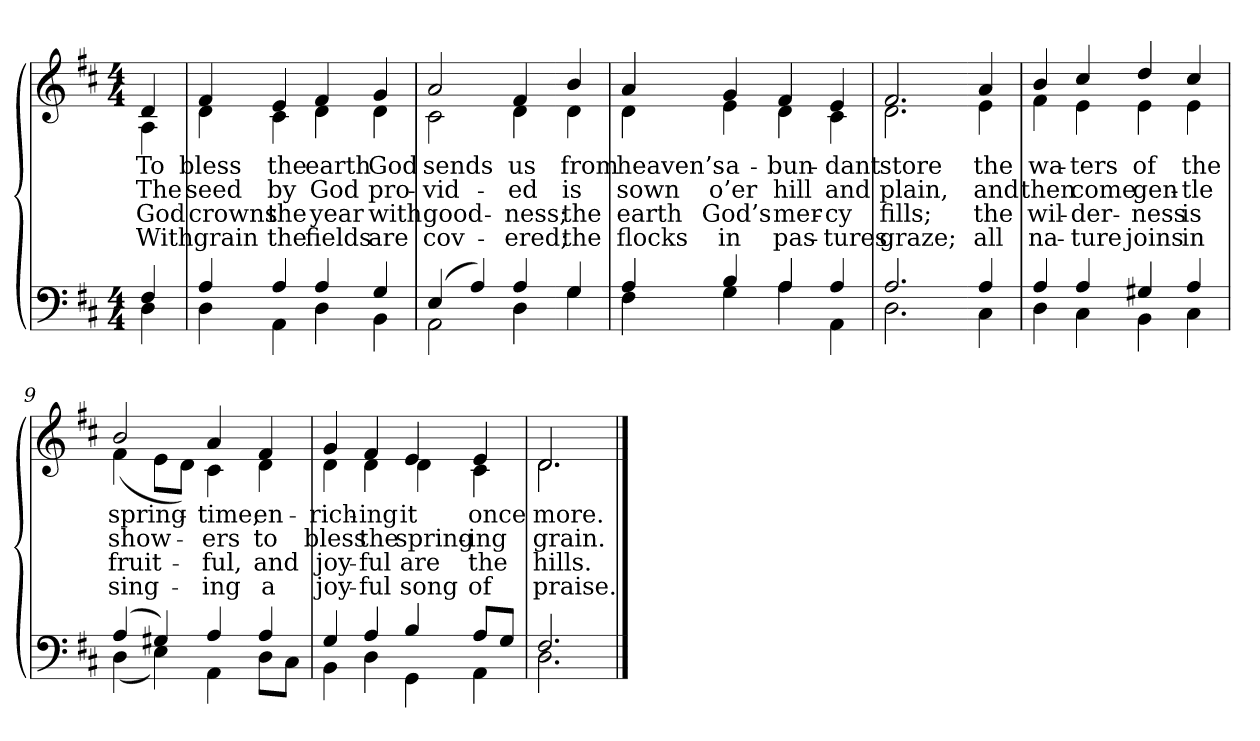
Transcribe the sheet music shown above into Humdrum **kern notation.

**kern	**kern	**text	**text	**text	**text
*part2	*part1	*part1	*part1	*part1	*part1
*staff2	*staff1	*staff1	*staff1	*staff1	*staff1
*clefF4	*clefG2	*	*	*	*
*k[f#c#]	*k[f#c#]	*	*	*	*
*M4/4	*M4/4	*	*	*	*
=1	=1	=1	=1	=1	=1
*^	*	*	*	*	*
!	!	!LO:TX:b:i:t=Verse	!	!	!	!
!	!	!	!LO:LY:b	!LO:LY:b	!LO:LY:b	!LO:LY:b
*	*	*^	*	*	*	*
4F#/	4D\	4d/	4A\	To	The	God	With
=2	=2	=2	=2	=2	=2	=2	=2
!	!	!	!	!LO:LY:b	!LO:LY:b	!LO:LY:b	!LO:LY:b
4A/	4D\	4f#/	4d\	bless	seed	crowns	grain
!	!	!	!	!LO:LY:b	!LO:LY:b	!LO:LY:b	!LO:LY:b
4A/	4AA\	4e/	4c#\	the	by	the	the
!	!	!	!	!LO:LY:b	!LO:LY:b	!LO:LY:b	!LO:LY:b
4A/	4D\	4f#/	4d\	earth	God	year	fields
!	!	!	!	!LO:LY:b	!LO:LY:b	!LO:LY:b	!LO:LY:b
4G/	4BB\	4g/	4d\	God	pro-	with	are
=3	=3	=3	=3	=3	=3	=3	=3
!	!	!	!	!LO:LY:b	!LO:LY:b	!LO:LY:b	!LO:LY:b
(>4E/	2AA\	2a/	2c#\	sends	-vid-	good-	cov-
4A/)	.	.	.	.	.	.	.
!	!	!	!	!LO:LY:b	!LO:LY:b	!LO:LY:b	!LO:LY:b
4A/	4D\	4f#/	4d\	us	-ed	-ness;	-ered;
!!LO:LB:g=z	!!
=4-	=4-	=4-	=4-	=4-	=4-	=4-	=4-
!	!	!	!	!LO:LY:b	!LO:LY:b	!LO:LY:b	!LO:LY:b
4G/	4G\	4b/	4d\	from	is	the	the
=5	=5	=5	=5	=5	=5	=5	=5
!	!	!	!	!LO:LY:b	!LO:LY:b	!LO:LY:b	!LO:LY:b
4A/	4F#\	4a/	4d\	heaven’s	sown	earth	flocks
!	!	!	!	!LO:LY:b	!LO:LY:b	!LO:LY:b	!LO:LY:b
4B/	4G\	4g/	4e\	a-	o’er	God’s	in
!	!	!	!	!LO:LY:b	!LO:LY:b	!LO:LY:b	!LO:LY:b
4A/	4A\	4f#/	4d\	-bun-	hill	mer-	pas-
!	!	!	!	!LO:LY:b	!LO:LY:b	!LO:LY:b	!LO:LY:b
4A/	4AA\	4e/	4c#\	-dant	and	-cy	-tures
=6	=6	=6	=6	=6	=6	=6	=6
!	!	!	!	!LO:LY:b	!LO:LY:b	!LO:LY:b	!LO:LY:b
2.A/	2.D\	2.f#/	2.d\	store	plain,	fills;	graze;
!!LO:LB:g=z	!!
=7-	=7-	=7-	=7-	=7-	=7-	=7-	=7-
!	!	!	!	!LO:LY:b	!LO:LY:b	!LO:LY:b	!LO:LY:b
4A/	4C#\	4a/	4e\	the	and	the	all
=8	=8	=8	=8	=8	=8	=8	=8
!	!	!	!	!LO:LY:b	!LO:LY:b	!LO:LY:b	!LO:LY:b
4A/	4D\	4b/	4f#\	wa-	then	wil-	na-
!	!	!	!	!LO:LY:b	!LO:LY:b	!LO:LY:b	!LO:LY:b
4A/	4C#\	4cc#/	4e\	-ters	come	-der-	-ture
!	!	!	!	!LO:LY:b	!LO:LY:b	!LO:LY:b	!LO:LY:b
4G#X/	4BB\	4dd/	4e\	of	gen-	-ness	joins
!	!	!	!	!LO:LY:b	!LO:LY:b	!LO:LY:b	!LO:LY:b
4A/	4C#\	4cc#/	4e\	the	-tle	is	in
=9	=9	=9	=9	=9	=9	=9	=9
!	!	!	!	!LO:LY:b	!LO:LY:b	!LO:LY:b	!LO:LY:b
(>4A/	(<4D\	2b/	(<4f#\	spring-	show-	fruit-	sing-
4G#X/)	4E\)	.	8e\L	.	.	.	.
.	.	.	8d\J)	.	.	.	.
!	!	!	!	!LO:LY:b	!LO:LY:b	!LO:LY:b	!LO:LY:b
4A/	4AA\	4a/	4c#\	-time,	-ers	-ful,	-ing
!!LO:LB:g=z	!!
=10-	=10-	=10-	=10-	=10-	=10-	=10-	=10-
!	!	!	!	!LO:LY:b	!LO:LY:b	!LO:LY:b	!LO:LY:b
4A/	8D\L	4f#/	4d\	en-	to	and	a
.	8C#\J	.	.	.	.	.	.
=11	=11	=11	=11	=11	=11	=11	=11
!	!	!	!	!LO:LY:b	!LO:LY:b	!LO:LY:b	!LO:LY:b
4G/	4BB\	4g/	4d\	-rich-	bless	joy-	joy-
!	!	!	!	!LO:LY:b	!LO:LY:b	!LO:LY:b	!LO:LY:b
4A/	4D\	4f#/	4d\	-ing	the	-ful	-ful
!	!	!	!	!LO:LY:b	!LO:LY:b	!LO:LY:b	!LO:LY:b
4B/	4GG\	4e/	4d\	it	spring-	are	song
!	!	!	!	!LO:LY:b	!LO:LY:b	!LO:LY:b	!LO:LY:b
8A/L	4AA\	4e/	4c#\	once	-ing	the	of
8G/J	.	.	.	.	.	.	.
=12	=12	=12	=12	=12	=12	=12	=12
!	!	!	!	!LO:LY:b	!LO:LY:b	!LO:LY:b	!LO:LY:b
2.F#/	2.D\	2.d/	2.d\	more.	grain.	hills.	praise.
*v	*v	*	*	*	*	*	*
*	*v	*v	*	*	*	*
==	==	==	==	==	==
*-	*-	*-	*-	*-	*-
